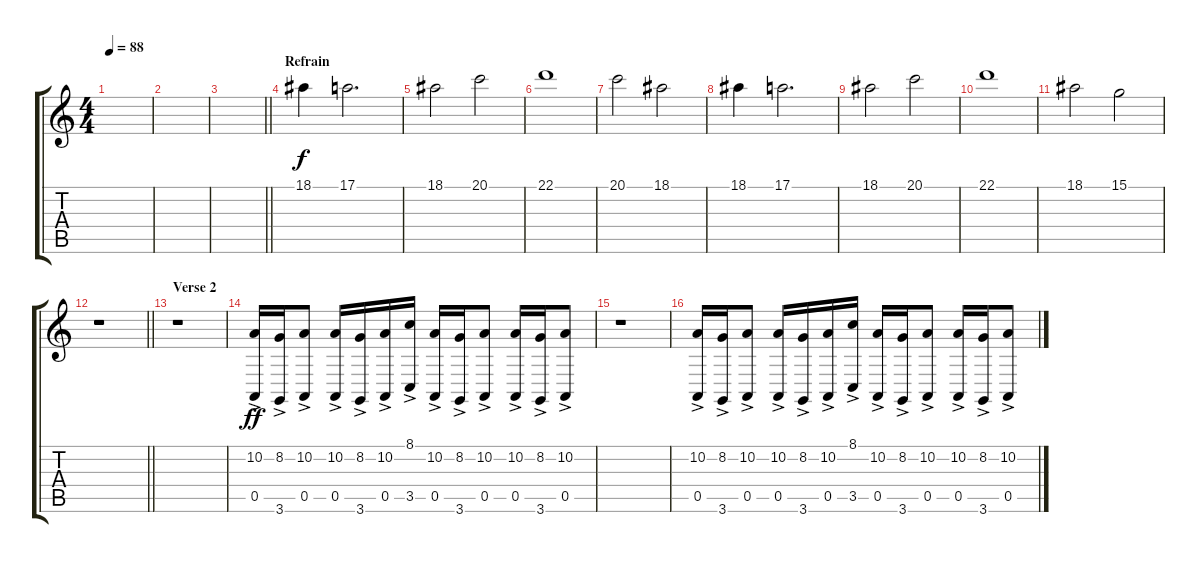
\track ("                           Voices 2" "          ") {instrument pad2warm}
\staff {score tabs}
\tuning (E4 B3 G3 D3 A2 E2) {hide}
\ts (4 4)
\tempo 88
\clef g2
\ks c
|
|
\barLineRight lightlight
|
\section ("" "Refrain")
18.1.4{dy f} 17.1.2{d} |
18.1.2 20.1.2 |
22.1.1 |
20.1.2 18.1.2 |
18.1.4 17.1.2{d} |
18.1.2 20.1.2 |
22.1.1 |
18.1.2 15.1.2 |
\barLineRight lightlight
r.1 |
\section ("" "Verse 2")
r.1 |
(10.2{ac} 0.5).16{dy ff} (8.2{ac} 3.6).16 (10.2{ac} 0.5).8 (10.2{ac} 0.5).16 (8.2{ac} 3.6).16 (10.2{ac} 0.5).16 (8.1{ac} 3.5).16 (10.2{ac} 0.5).16 (8.2{ac} 3.6).16 (10.2{ac} 0.5).8 (10.2{ac} 0.5).16 (8.2{ac} 3.6).16 (10.2{ac} 0.5).8 |
r.1 |
(10.2{ac} 0.5).16 (8.2{ac} 3.6).16 (10.2{ac} 0.5).8 (10.2{ac} 0.5).16 (8.2{ac} 3.6).16 (10.2{ac} 0.5).16 (8.1{ac} 3.5).16 (10.2{ac} 0.5).16 (8.2{ac} 3.6).16 (10.2{ac} 0.5).8 (10.2{ac} 0.5).16 (8.2{ac} 3.6).16 (10.2{ac} 0.5).8
